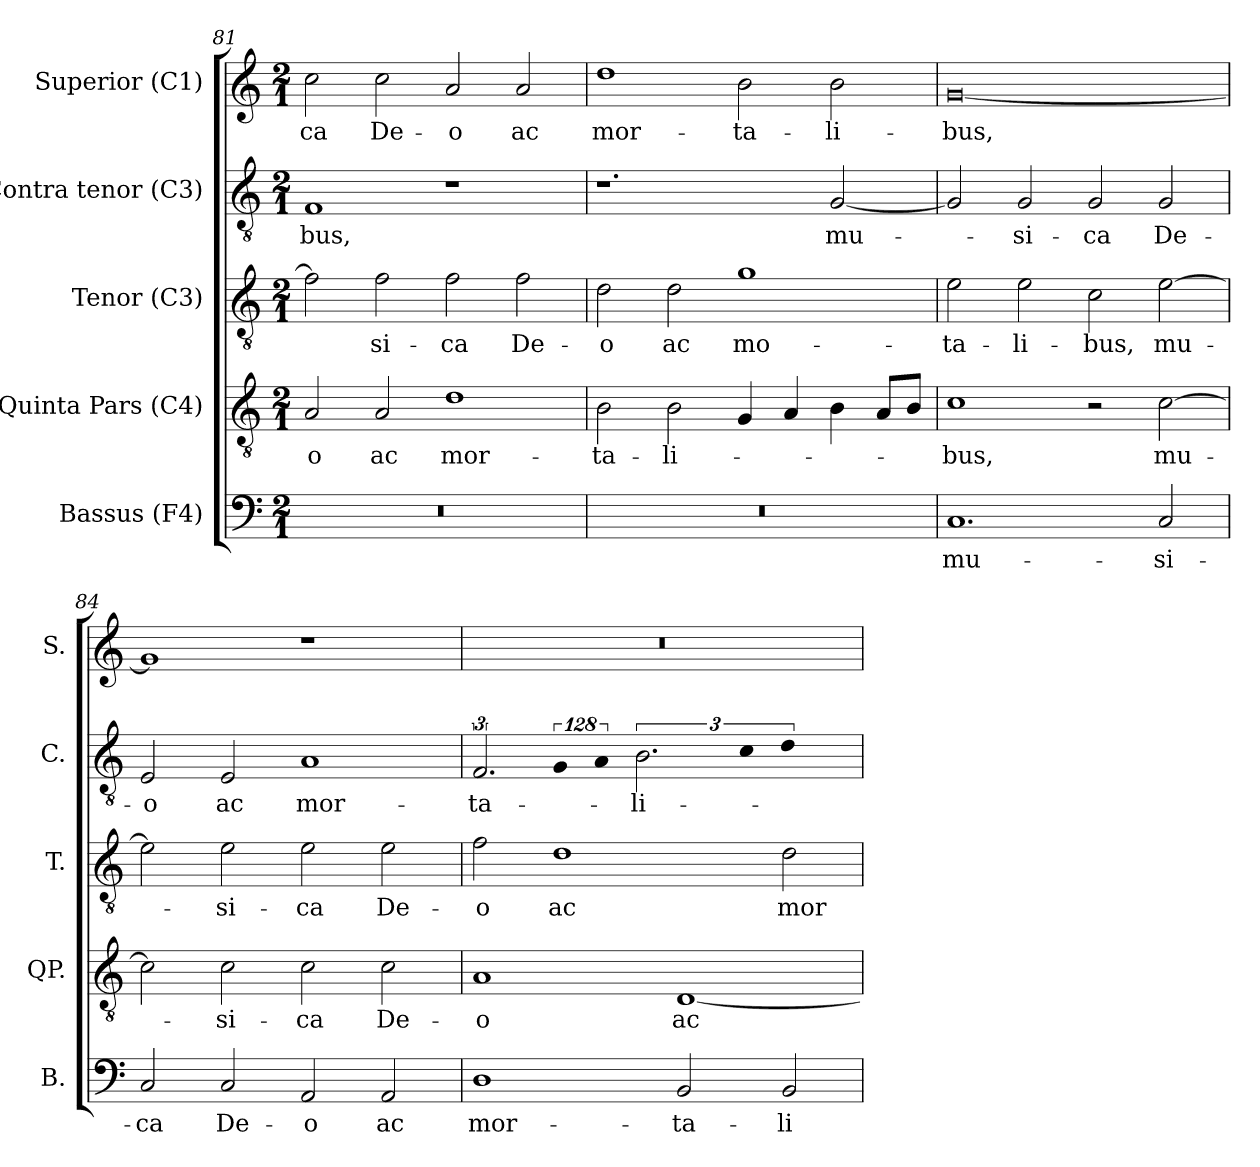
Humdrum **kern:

**kern	**text	**kern	**text	**kern	**text	**kern	**text	**kern	**text
*part5	*part5	*part4	*part4	*part3	*part3	*part2	*part2	*part1	*part1
*staff5	*staff5	*staff4	*staff4	*staff3	*staff3	*staff2	*staff2	*staff1	*staff1
*I"Bassus (F4)	*	*I"Quinta Pars (C4)	*	*I"Tenor (C3)	*	*I"Contra tenor (C3)	*	*I"Superior (C1)	*
*I'B.	*	*I'QP.	*	*I'T.	*	*I'C.	*	*I'S.	*
*clefF4	*	*clefGv2	*	*clefGv2	*	*clefGv2	*	*clefG2	*
*	*	*	*	*ITrd7c12	*	*ITrd7c12	*	*	*
*k[]	*	*k[]	*	*k[]	*	*k[]	*	*k[]	*
*C:	*	*C:	*	*C:	*	*C:	*	*C:	*
*M2/1	*	*M2/1	*	*M2/1	*	*M2/1	*	*M2/1	*
=81	=81	=81	=81	=81	=81	=81	=81	=81	=81
!LO:N:vis=1	!	!	!	!	!	!	!	!	!
!	!	!	!LO:LY:b:color=#000000	!	!	!	!	!	!
!	!	!	!	!	!	!	!LO:LY:b:color=#000000	!	!
!	!	!	!	!	!	!	!	!	!LO:LY:b:color=#000000
0r	.	2Ai/	-o	2Fi\]	.	1FFi	-bus,	2cci\	-ca
!	!	!	!LO:LY:b:color=#000000	!	!	!	!	!	!
!	!	!	!	!	!LO:LY:b:color=#000000	!	!	!	!
!	!	!	!	!	!	!	!	!	!LO:LY:b:color=#000000
.	.	2Ai/	ac	2Fi\	-si-	.	.	2cci\	De-
!	!	!	!LO:LY:b:color=#000000	!	!	!	!	!	!
!	!	!	!	!	!LO:LY:b:color=#000000	!	!	!	!
!	!	!	!	!	!	!	!	!	!LO:LY:b:color=#000000
.	.	1di	mor-	2Fi\	-ca	1r	.	2ai/	-o
!	!	!	!	!	!LO:LY:b:color=#000000	!	!	!	!
!	!	!	!	!	!	!	!	!	!LO:LY:b:color=#000000
.	.	.	.	2Fi\	De-	.	.	2ai/	ac
=82	=82	=82	=82	=82	=82	=82	=82	=82	=82
!LO:N:vis=1	!	!	!	!	!	!	!	!	!
!	!	!	!LO:LY:b:color=#000000	!	!	!	!	!	!
!	!	!	!	!	!LO:LY:b:color=#000000	!	!	!	!
!	!	!	!	!	!	!	!	!	!LO:LY:b:color=#000000
0r	.	2Bi\	-ta-	2Di\	-o	1.r	.	1ddi	mor-
!	!	!	!LO:LY:b:color=#000000	!	!	!	!	!	!
!	!	!	!	!	!LO:LY:b:color=#000000	!	!	!	!
.	.	2Bi\	-li-	2Di\	ac	.	.	.	.
!	!	!	!	!	!LO:LY:b:color=#000000	!	!	!	!
!	!	!	!	!	!	!	!	!	!LO:LY:b:color=#000000
.	.	4Gi/	.	1Gi	mo-	.	.	2bi\	-ta-
.	.	4Ai/	.	.	.	.	.	.	.
!	!	!	!	!	!	!	!LO:LY:b:color=#000000	!	!
!	!	!	!	!	!	!	!	!	!LO:LY:b:color=#000000
.	.	4Bi\	.	.	.	[2GGi/	mu-	2bi\	-li-
.	.	8Ai/L	.	.	.	.	.	.	.
.	.	8Bi/J	.	.	.	.	.	.	.
!!LO:LB:g=z
=83	=83	=83	=83	=83	=83	=83	=83	=83	=83
!	!LO:LY:b:color=#000000	!	!	!	!	!	!	!	!
!	!	!	!LO:LY:b:color=#000000	!	!	!	!	!	!
!	!	!	!	!	!LO:LY:b:color=#000000	!	!	!	!
!	!	!	!	!	!	!	!	!	!LO:LY:b:color=#000000
1.Ci	mu-	1ci	-bus,	2Ei\	-ta-	2GGi/]	.	[0gi	-bus,
!	!	!	!	!	!LO:LY:b:color=#000000	!	!	!	!
!	!	!	!	!	!	!	!LO:LY:b:color=#000000	!	!
.	.	.	.	2Ei\	-li-	2GGi/	-si-	.	.
!	!	!	!	!	!LO:LY:b:color=#000000	!	!	!	!
!	!	!	!	!	!	!	!LO:LY:b:color=#000000	!	!
.	.	2r	.	2Ci\	-bus,	2GGi/	-ca	.	.
!	!LO:LY:b:color=#000000	!	!	!	!	!	!	!	!
!	!	!	!LO:LY:b:color=#000000	!	!	!	!	!	!
!	!	!	!	!	!LO:LY:b:color=#000000	!	!	!	!
!	!	!	!	!	!	!	!LO:LY:b:color=#000000	!	!
2Ci/	-si-	[2ci\	mu-	[2Ei\	mu-	2GGi/	De-	.	.
=84	=84	=84	=84	=84	=84	=84	=84	=84	=84
!	!LO:LY:b:color=#000000	!	!	!	!	!	!	!	!
!	!	!	!	!	!	!	!LO:LY:b:color=#000000	!	!
2Ci/	-ca	2ci\]	.	2Ei\]	.	2EEi/	-o	1gi]	.
!	!LO:LY:b:color=#000000	!	!	!	!	!	!	!	!
!	!	!	!LO:LY:b:color=#000000	!	!	!	!	!	!
!	!	!	!	!	!LO:LY:b:color=#000000	!	!	!	!
!	!	!	!	!	!	!	!LO:LY:b:color=#000000	!	!
2Ci/	De-	2ci\	-si-	2Ei\	-si-	2EEi/	ac	.	.
!	!LO:LY:b:color=#000000	!	!	!	!	!	!	!	!
!	!	!	!LO:LY:b:color=#000000	!	!	!	!	!	!
!	!	!	!	!	!LO:LY:b:color=#000000	!	!	!	!
!	!	!	!	!	!	!	!LO:LY:b:color=#000000	!	!
2AAi/	-o	2ci\	-ca	2Ei\	-ca	1AAi	mor-	1r	.
!	!LO:LY:b:color=#000000	!	!	!	!	!	!	!	!
!	!	!	!LO:LY:b:color=#000000	!	!	!	!	!	!
!	!	!	!	!	!LO:LY:b:color=#000000	!	!	!	!
2AAi/	ac	2ci\	De-	2Ei\	De-	.	.	.	.
=85	=85	=85	=85	=85	=85	=85	=85	=85	=85
!	!LO:LY:b:color=#000000	!	!	!	!	!	!	!	!
!	!	!	!LO:LY:b:color=#000000	!	!	!	!	!	!
!	!	!	!	!	!LO:LY:b:color=#000000	!	!	!	!
!	!	!	!	!	!	!	!LO:LY:b:color=#000000	!LO:N:vis=1	!
1Di	mor-	1Ai	-o	2Fi\	-o	3.FFi/	-ta-	0r	.
!	!	!	!	!	!LO:LY:b:color=#000000	!LO:N:vis=4	!	!	!
.	.	.	.	1Di	ac	512%85GGi/	.	.	.
!	!	!	!	!	!	!LO:N:vis=2	!	!	!
.	.	.	.	.	.	512%171AAi/	.	.	.
!	!LO:LY:b:color=#000000	!	!	!	!	!	!	!	!
!	!	!	!LO:LY:b:color=#000000	!	!	!	!	!	!
!	!	!	!	!	!	!	!LO:LY:b:color=#000000	!	!
2BBi/	-ta-	[1Di	ac	.	.	3.BBi\	-li-	.	.
!	!LO:LY:b:color=#000000	!	!	!	!	!	!	!	!
!	!	!	!	!	!LO:LY:b:color=#000000	!LO:N:vis=4	!	!	!
2BBi/	-li-	.	.	2Di\	mor-	512%85Ci\	.	.	.
!	!	!	!	!	!	!LO:N:vis=2	!	!	!
.	.	.	.	.	.	512%171Di\	.	.	.
=	=	=	=	=	=	=	=	=	=
*-	*-	*-	*-	*-	*-	*-	*-	*-	*-
